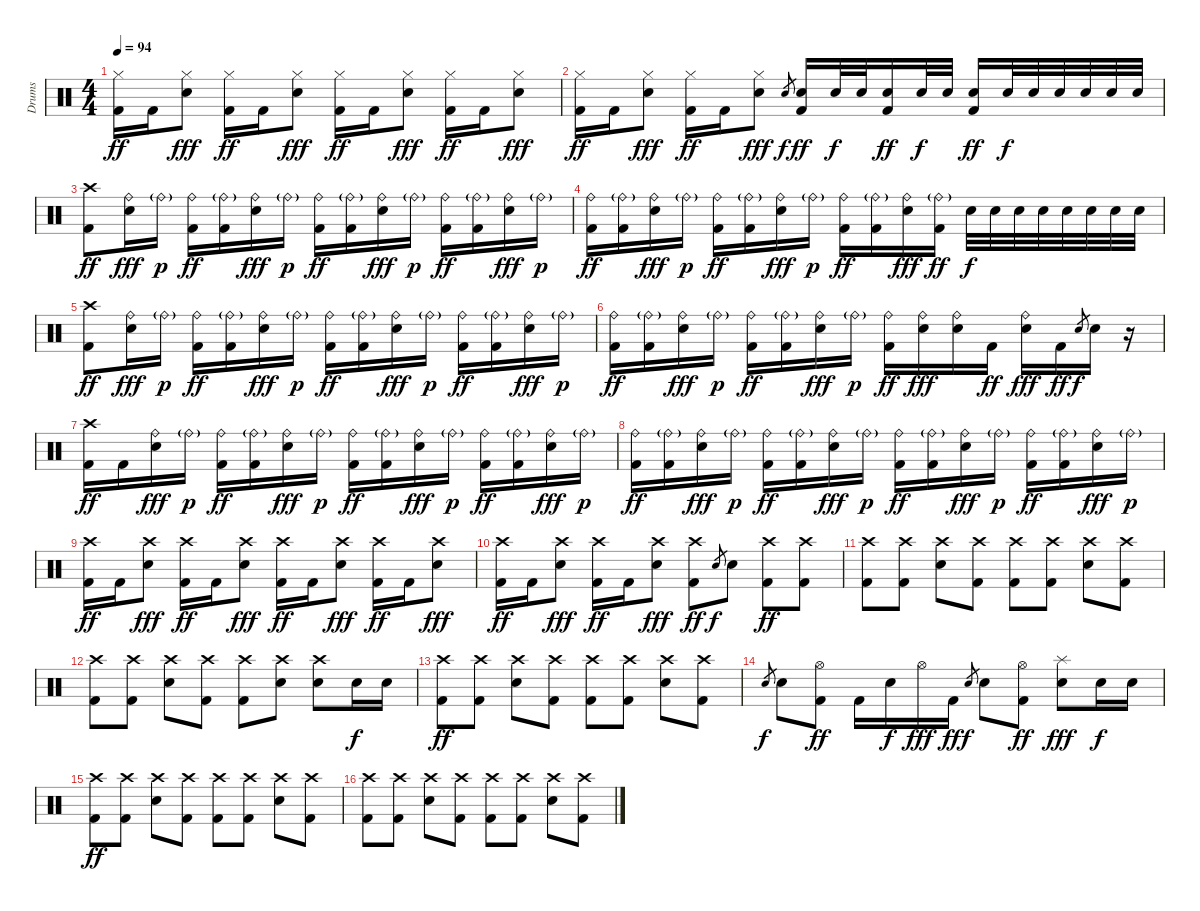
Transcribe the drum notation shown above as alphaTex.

\track ("Drums" "Drums") {instrument percussion}
\staff {score}
\articulation defaults
\ts (4 4)
\tempo 94
\clef neutral
\ks c
("Hi-Hat (closed)" "Kick (hit) 2").16{dy ff} "Kick (hit) 2".16 ("Hi-Hat (closed)" "Electric Snare (hit)").8{dy fff} ("Hi-Hat (closed)" "Kick (hit) 2").16{dy ff} "Kick (hit) 2".16 ("Hi-Hat (closed)" "Electric Snare (hit)").8{dy fff} ("Hi-Hat (closed)" "Kick (hit) 2").16{dy ff} "Kick (hit) 2".16 ("Hi-Hat (closed)" "Electric Snare (hit)").8{dy fff} ("Hi-Hat (closed)" "Kick (hit) 2").16{dy ff} "Kick (hit) 2".16 ("Hi-Hat (closed)" "Electric Snare (hit)").8{dy fff} |
("Hi-Hat (closed)" "Kick (hit) 2").16{dy ff} "Kick (hit) 2".16 ("Hi-Hat (closed)" "Electric Snare (hit)").8{dy fff} ("Hi-Hat (closed)" "Kick (hit) 2").16{dy ff} "Kick (hit) 2".16 ("Hi-Hat (closed)" "Electric Snare (hit)").8{dy fff} "Electric Snare (hit)".8{gr dy f} ("Electric Snare (hit)" "Kick (hit) 2").16{dy ff} "Electric Snare (hit)".32{dy f} "Electric Snare (hit)".32 ("Electric Snare (hit)" "Kick (hit) 2").16{dy ff} "Electric Snare (hit)".32{dy f} "Electric Snare (hit)".32 ("Electric Snare (hit)" "Kick (hit) 2").16{dy ff} "Electric Snare (hit)".32{dy f} "Electric Snare (hit)".32 "Electric Snare (hit)".32 "Electric Snare (hit)".32 "Electric Snare (hit)".32 "Electric Snare (hit)".32 |
("Crash high (hit)" "Kick (hit) 2").8{dy ff} ("Ride (bell)" "Electric Snare (hit)").16{dy fff} "Ride (bell)"{g}.16{dy p} ("Ride (bell)" "Kick (hit) 2").16{dy ff} ("Ride (bell)"{g} "Kick (hit) 2").16 ("Ride (bell)" "Electric Snare (hit)").16{dy fff} "Ride (bell)"{g}.16{dy p} ("Ride (bell)" "Kick (hit) 2").16{dy ff} ("Ride (bell)"{g} "Kick (hit) 2").16 ("Ride (bell)" "Electric Snare (hit)").16{dy fff} "Ride (bell)"{g}.16{dy p} ("Ride (bell)" "Kick (hit) 2").16{dy ff} ("Ride (bell)"{g} "Kick (hit) 2").16 ("Ride (bell)" "Electric Snare (hit)").16{dy fff} "Ride (bell)"{g}.16{dy p} |
("Ride (bell)" "Kick (hit) 2").16{dy ff} ("Ride (bell)"{g} "Kick (hit) 2").16 ("Ride (bell)" "Electric Snare (hit)").16{dy fff} "Ride (bell)"{g}.16{dy p} ("Ride (bell)" "Kick (hit) 2").16{dy ff} ("Ride (bell)"{g} "Kick (hit) 2").16 ("Ride (bell)" "Electric Snare (hit)").16{dy fff} "Ride (bell)"{g}.16{dy p} ("Ride (bell)" "Kick (hit) 2").16{dy ff} ("Ride (bell)"{g} "Kick (hit) 2").16 ("Ride (bell)" "Electric Snare (hit)").16{dy fff} ("Ride (bell)"{g} "Kick (hit) 2").16{dy ff} "Electric Snare (hit)".32{dy f} "Electric Snare (hit)".32 "Electric Snare (hit)".32 "Electric Snare (hit)".32 "Electric Snare (hit)".32 "Electric Snare (hit)".32 "Electric Snare (hit)".32 "Electric Snare (hit)".32 |
("Crash high (hit)" "Kick (hit) 2").8{dy ff} ("Ride (bell)" "Electric Snare (hit)").16{dy fff} "Ride (bell)"{g}.16{dy p} ("Ride (bell)" "Kick (hit) 2").16{dy ff} ("Ride (bell)"{g} "Kick (hit) 2").16 ("Ride (bell)" "Electric Snare (hit)").16{dy fff} "Ride (bell)"{g}.16{dy p} ("Ride (bell)" "Kick (hit) 2").16{dy ff} ("Ride (bell)"{g} "Kick (hit) 2").16 ("Ride (bell)" "Electric Snare (hit)").16{dy fff} "Ride (bell)"{g}.16{dy p} ("Ride (bell)" "Kick (hit) 2").16{dy ff} ("Ride (bell)"{g} "Kick (hit) 2").16 ("Ride (bell)" "Electric Snare (hit)").16{dy fff} "Ride (bell)"{g}.16{dy p} |
("Ride (bell)" "Kick (hit) 2").16{dy ff} ("Ride (bell)"{g} "Kick (hit) 2").16 ("Ride (bell)" "Electric Snare (hit)").16{dy fff} "Ride (bell)"{g}.16{dy p} ("Ride (bell)" "Kick (hit) 2").16{dy ff} ("Ride (bell)"{g} "Kick (hit) 2").16 ("Ride (bell)" "Electric Snare (hit)").16{dy fff} "Ride (bell)"{g}.16{dy p} ("Ride (bell)" "Kick (hit) 2").16{dy ff} ("Ride (bell)" "Electric Snare (hit)").16{dy fff} ("Ride (bell)" "Electric Snare (hit)").16 "Kick (hit) 2".16{dy ff} ("Ride (bell)" "Electric Snare (hit)").16{dy fff} "Kick (hit) 2".16{dy ff} "Electric Snare (hit)".8{gr dy f} "Electric Snare (hit)".16 r.16 |
("Crash high (hit)" "Kick (hit) 2").16{dy ff} "Kick (hit) 2".16 ("Ride (bell)" "Electric Snare (hit)").16{dy fff} "Ride (bell)"{g}.16{dy p} ("Ride (bell)" "Kick (hit) 2").16{dy ff} ("Ride (bell)"{g} "Kick (hit) 2").16 ("Ride (bell)" "Electric Snare (hit)").16{dy fff} "Ride (bell)"{g}.16{dy p} ("Ride (bell)" "Kick (hit) 2").16{dy ff} ("Ride (bell)"{g} "Kick (hit) 2").16 ("Ride (bell)" "Electric Snare (hit)").16{dy fff} "Ride (bell)"{g}.16{dy p} ("Ride (bell)" "Kick (hit) 2").16{dy ff} ("Ride (bell)"{g} "Kick (hit) 2").16 ("Ride (bell)" "Electric Snare (hit)").16{dy fff} "Ride (bell)"{g}.16{dy p} |
("Ride (bell)" "Kick (hit) 2").16{dy ff} ("Ride (bell)"{g} "Kick (hit) 2").16 ("Ride (bell)" "Electric Snare (hit)").16{dy fff} "Ride (bell)"{g}.16{dy p} ("Ride (bell)" "Kick (hit) 2").16{dy ff} ("Ride (bell)"{g} "Kick (hit) 2").16 ("Ride (bell)" "Electric Snare (hit)").16{dy fff} "Ride (bell)"{g}.16{dy p} ("Ride (bell)" "Kick (hit) 2").16{dy ff} ("Ride (bell)"{g} "Kick (hit) 2").16 ("Ride (bell)" "Electric Snare (hit)").16{dy fff} "Ride (bell)"{g}.16{dy p} ("Ride (bell)" "Kick (hit) 2").16{dy ff} ("Ride (bell)"{g} "Kick (hit) 2").16 ("Ride (bell)" "Electric Snare (hit)").16{dy fff} "Ride (bell)"{g}.16{dy p} |
("Crash high (hit)" "Kick (hit) 2").16{dy ff} "Kick (hit) 2".16 ("Crash high (hit)" "Electric Snare (hit)").8{dy fff} ("Crash high (hit)" "Kick (hit) 2").16{dy ff} "Kick (hit) 2".16 ("Crash high (hit)" "Electric Snare (hit)").8{dy fff} ("Crash high (hit)" "Kick (hit) 2").16{dy ff} "Kick (hit) 2".16 ("Crash high (hit)" "Electric Snare (hit)").8{dy fff} ("Crash high (hit)" "Kick (hit) 2").16{dy ff} "Kick (hit) 2".16 ("Crash high (hit)" "Electric Snare (hit)").8{dy fff} |
("Crash high (hit)" "Kick (hit) 2").16{dy ff} "Kick (hit) 2".16 ("Crash high (hit)" "Electric Snare (hit)").8{dy fff} ("Crash high (hit)" "Kick (hit) 2").16{dy ff} "Kick (hit) 2".16 ("Crash high (hit)" "Electric Snare (hit)").8{dy fff} ("Crash high (hit)" "Kick (hit) 2").8{dy ff} "Electric Snare (hit)".8{gr dy f} "Electric Snare (hit)".8 ("Crash high (hit)" "Kick (hit) 2").8{dy ff} ("Crash high (hit)" "Kick (hit) 2").8 |
("Crash high (hit)" "Kick (hit) 2").8 ("Crash high (hit)" "Kick (hit) 2").8 ("Crash high (hit)" "Electric Snare (hit)").8 ("Crash high (hit)" "Kick (hit) 2").8 ("Crash high (hit)" "Kick (hit) 2").8 ("Crash high (hit)" "Kick (hit) 2").8 ("Crash high (hit)" "Electric Snare (hit)").8 ("Crash high (hit)" "Kick (hit) 2").8 |
("Crash high (hit)" "Kick (hit) 2").8 ("Crash high (hit)" "Kick (hit) 2").8 ("Crash high (hit)" "Electric Snare (hit)").8 ("Crash high (hit)" "Kick (hit) 2").8 ("Crash high (hit)" "Kick (hit) 2").8 ("Crash high (hit)" "Electric Snare (hit)").8 ("Crash high (hit)" "Electric Snare (hit)").8 "Electric Snare (hit)".16{dy f} "Electric Snare (hit)".16 |
("Crash high (hit)" "Kick (hit) 2").8{dy ff} ("Crash high (hit)" "Kick (hit) 2").8 ("Crash high (hit)" "Electric Snare (hit)").8 ("Crash high (hit)" "Kick (hit) 2").8 ("Crash high (hit)" "Kick (hit) 2").8 ("Crash high (hit)" "Kick (hit) 2").8 ("Crash high (hit)" "Electric Snare (hit)").8 ("Crash high (hit)" "Kick (hit) 2").8 |
"Electric Snare (hit)".8{gr dy f} "Electric Snare (hit)".8 ("Hi-Hat (open)" "Kick (hit) 2").8{dy ff} "Kick (hit) 2".16 "Electric Snare (hit)".16{dy f} "Hi-Hat (open)".16{dy fff} "Kick (hit) 2".16{dy ff} "Electric Snare (hit)".8{gr dy f} "Electric Snare (hit)".8 ("Hi-Hat (open)" "Kick (hit) 2").8{dy ff} ("Splash (hit)" "Electric Snare (hit)").8{dy fff} "Electric Snare (hit)".16{dy f} "Electric Snare (hit)".16 |
("Crash high (hit)" "Kick (hit) 2").8{dy ff} ("Crash high (hit)" "Kick (hit) 2").8 ("Crash high (hit)" "Electric Snare (hit)").8 ("Crash high (hit)" "Kick (hit) 2").8 ("Crash high (hit)" "Kick (hit) 2").8 ("Crash high (hit)" "Kick (hit) 2").8 ("Crash high (hit)" "Electric Snare (hit)").8 ("Crash high (hit)" "Kick (hit) 2").8 |
("Crash high (hit)" "Kick (hit) 2").8 ("Crash high (hit)" "Kick (hit) 2").8 ("Crash high (hit)" "Electric Snare (hit)").8 ("Crash high (hit)" "Kick (hit) 2").8 ("Crash high (hit)" "Kick (hit) 2").8 ("Crash high (hit)" "Kick (hit) 2").8 ("Crash high (hit)" "Electric Snare (hit)").8 ("Crash high (hit)" "Kick (hit) 2").8
